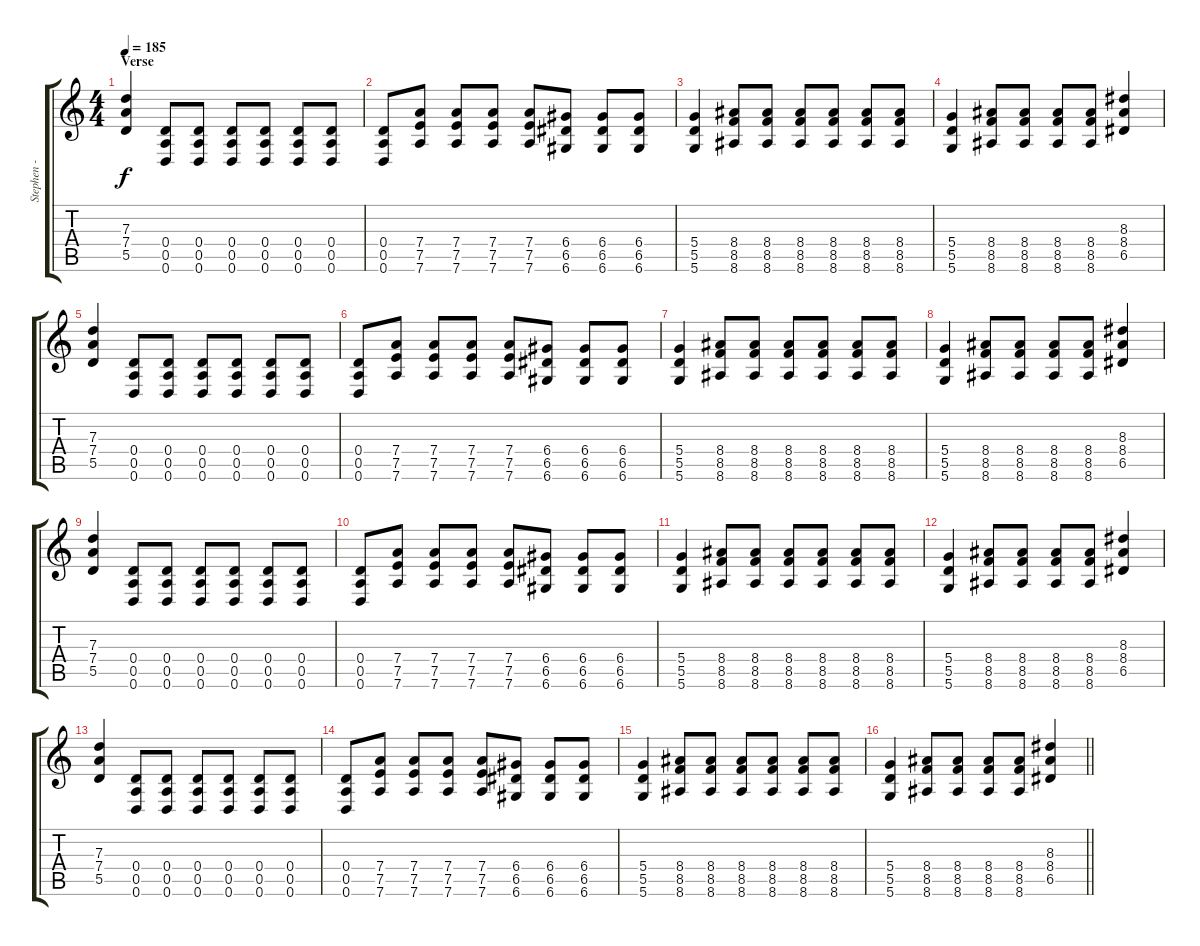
\track ("Stephen - Rythm" "Stephen - ") {instrument distortionguitar}
\staff {score tabs}
\tuning (E4 B3 G3 D3 A2 D2) {hide}
\ts (4 4)
\section ("" "Verse")
\tempo 185
\clef g2
\ks c
(7.3 7.4 5.5).4{dy f} (0.4 0.5 0.6).8 (0.4 0.5 0.6).8 (0.4 0.5 0.6).8 (0.4 0.5 0.6).8 (0.4 0.5 0.6).8 (0.4 0.5 0.6).8 |
(0.4 0.5 0.6).8 (7.4 7.5 7.6).8 (7.4 7.5 7.6).8 (7.4 7.5 7.6).8 (7.4 7.5 7.6).8 (6.4 6.5 6.6).8 (6.4 6.5 6.6).8 (6.4 6.5 6.6).8 |
(5.4 5.5 5.6).4 (8.4 8.5 8.6).8 (8.4 8.5 8.6).8 (8.4 8.5 8.6).8 (8.4 8.5 8.6).8 (8.4 8.5 8.6).8 (8.4 8.5 8.6).8 |
(5.4 5.5 5.6).4 (8.4 8.5 8.6).8 (8.4 8.5 8.6).8 (8.4 8.5 8.6).8 (8.4 8.5 8.6).8 (8.3 8.4 6.5).4 |
(7.3 7.4 5.5).4 (0.4 0.5 0.6).8 (0.4 0.5 0.6).8 (0.4 0.5 0.6).8 (0.4 0.5 0.6).8 (0.4 0.5 0.6).8 (0.4 0.5 0.6).8 |
(0.4 0.5 0.6).8 (7.4 7.5 7.6).8 (7.4 7.5 7.6).8 (7.4 7.5 7.6).8 (7.4 7.5 7.6).8 (6.4 6.5 6.6).8 (6.4 6.5 6.6).8 (6.4 6.5 6.6).8 |
(5.4 5.5 5.6).4 (8.4 8.5 8.6).8 (8.4 8.5 8.6).8 (8.4 8.5 8.6).8 (8.4 8.5 8.6).8 (8.4 8.5 8.6).8 (8.4 8.5 8.6).8 |
(5.4 5.5 5.6).4 (8.4 8.5 8.6).8 (8.4 8.5 8.6).8 (8.4 8.5 8.6).8 (8.4 8.5 8.6).8 (8.3 8.4 6.5).4 |
(7.3 7.4 5.5).4 (0.4 0.5 0.6).8 (0.4 0.5 0.6).8 (0.4 0.5 0.6).8 (0.4 0.5 0.6).8 (0.4 0.5 0.6).8 (0.4 0.5 0.6).8 |
(0.4 0.5 0.6).8 (7.4 7.5 7.6).8 (7.4 7.5 7.6).8 (7.4 7.5 7.6).8 (7.4 7.5 7.6).8 (6.4 6.5 6.6).8 (6.4 6.5 6.6).8 (6.4 6.5 6.6).8 |
(5.4 5.5 5.6).4 (8.4 8.5 8.6).8 (8.4 8.5 8.6).8 (8.4 8.5 8.6).8 (8.4 8.5 8.6).8 (8.4 8.5 8.6).8 (8.4 8.5 8.6).8 |
(5.4 5.5 5.6).4 (8.4 8.5 8.6).8 (8.4 8.5 8.6).8 (8.4 8.5 8.6).8 (8.4 8.5 8.6).8 (8.3 8.4 6.5).4 |
(7.3 7.4 5.5).4 (0.4 0.5 0.6).8 (0.4 0.5 0.6).8 (0.4 0.5 0.6).8 (0.4 0.5 0.6).8 (0.4 0.5 0.6).8 (0.4 0.5 0.6).8 |
(0.4 0.5 0.6).8 (7.4 7.5 7.6).8 (7.4 7.5 7.6).8 (7.4 7.5 7.6).8 (7.4 7.5 7.6).8 (6.4 6.5 6.6).8 (6.4 6.5 6.6).8 (6.4 6.5 6.6).8 |
(5.4 5.5 5.6).4 (8.4 8.5 8.6).8 (8.4 8.5 8.6).8 (8.4 8.5 8.6).8 (8.4 8.5 8.6).8 (8.4 8.5 8.6).8 (8.4 8.5 8.6).8 |
\barLineRight lightlight
(5.4 5.5 5.6).4 (8.4 8.5 8.6).8 (8.4 8.5 8.6).8 (8.4 8.5 8.6).8 (8.4 8.5 8.6).8 (8.3 8.4 6.5).4
